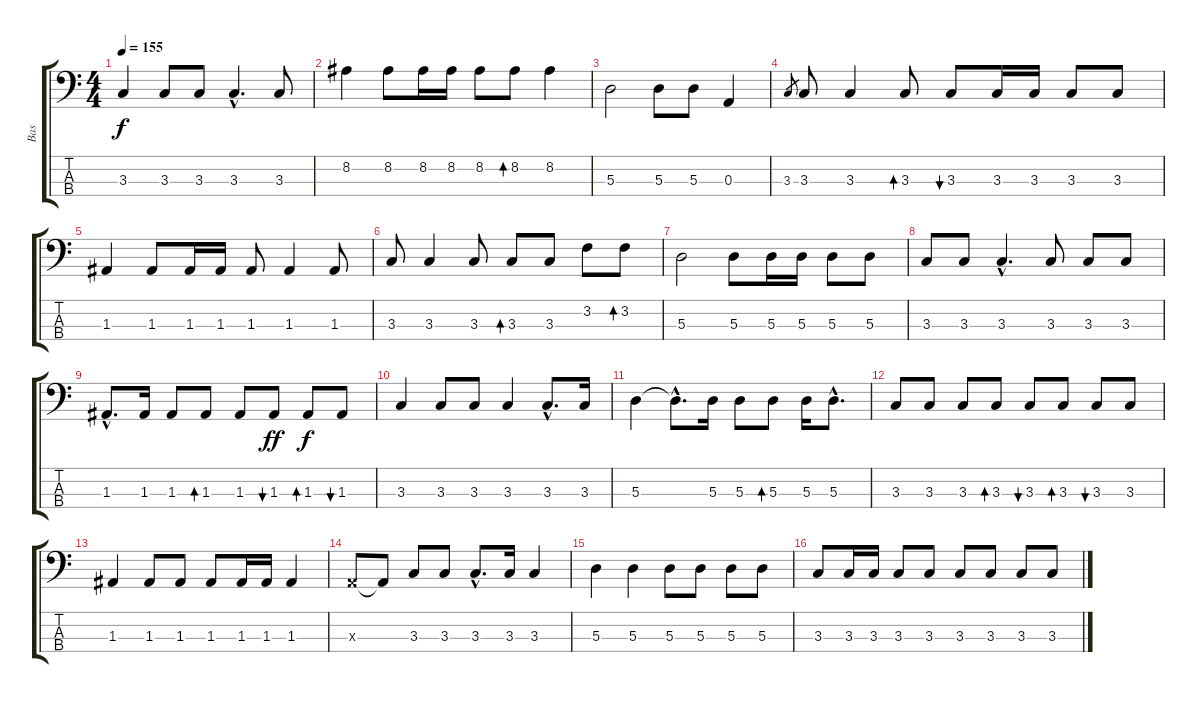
\track ("Bas" "Bas") {instrument electricbasspick}
\staff {score tabs}
\tuning (G2 D2 A1 E1) {hide}
\ts (4 4)
\tempo 155
\clef f4
\ks c
3.3.4{dy f} 3.3.8 3.3.8 3.3{hac}.4{d} 3.3.8 |
8.2.4 8.2.8 8.2.16 8.2.16 8.2.8 8.2.8{bd 240} 8.2.4 |
5.3.2 5.3.8 5.3.8 0.3.4 |
3.3.8{gr} 3.3.8 3.3.4 3.3.8{bd 240} 3.3.8{bu 240} 3.3.16 3.3.16 3.3.8 3.3.8 |
1.3.4 1.3.8 1.3.16 1.3.16 1.3.8 1.3.4 1.3.8 |
3.3.8 3.3.4 3.3.8 3.3.8{bd 240} 3.3.8 3.2.8 3.2.8{bd 240} |
5.3.2 5.3.8 5.3.16 5.3.16 5.3.8 5.3.8 |
3.3.8 3.3.8 3.3{hac}.4{d} 3.3.8 3.3.8 3.3.8 |
1.3{hac}.8{d} 1.3.16 1.3.8 1.3.8{bd 240} 1.3.8 1.3.8{bu 240 dy ff} 1.3.8{bd 240 dy f} 1.3.8{bu 240} |
3.3.4 3.3.8 3.3.8 3.3.4 3.3{hac}.8{d} 3.3.16 |
5.3.4 5.3{hac t}.8{d} 5.3.16 5.3.8 5.3.8{bd 240} 5.3.16 5.3{hac}.8{d} |
3.3.8 3.3.8 3.3.8 3.3.8{bd 240} 3.3.8{bu 240} 3.3.8{bd 240} 3.3.8{bu 240} 3.3.8 |
1.3.4 1.3.8 1.3.8 1.3.8 1.3.16 1.3.16 1.3.4 |
0.3{x}.8 0.3{t}.8 3.3.8 3.3.8 3.3{hac}.8{d} 3.3.16 3.3.4 |
5.3.4 5.3.4 5.3.8 5.3.8 5.3.8 5.3.8 |
3.3.8 3.3.16 3.3.16 3.3.8 3.3.8 3.3.8 3.3.8 3.3.8 3.3.8
